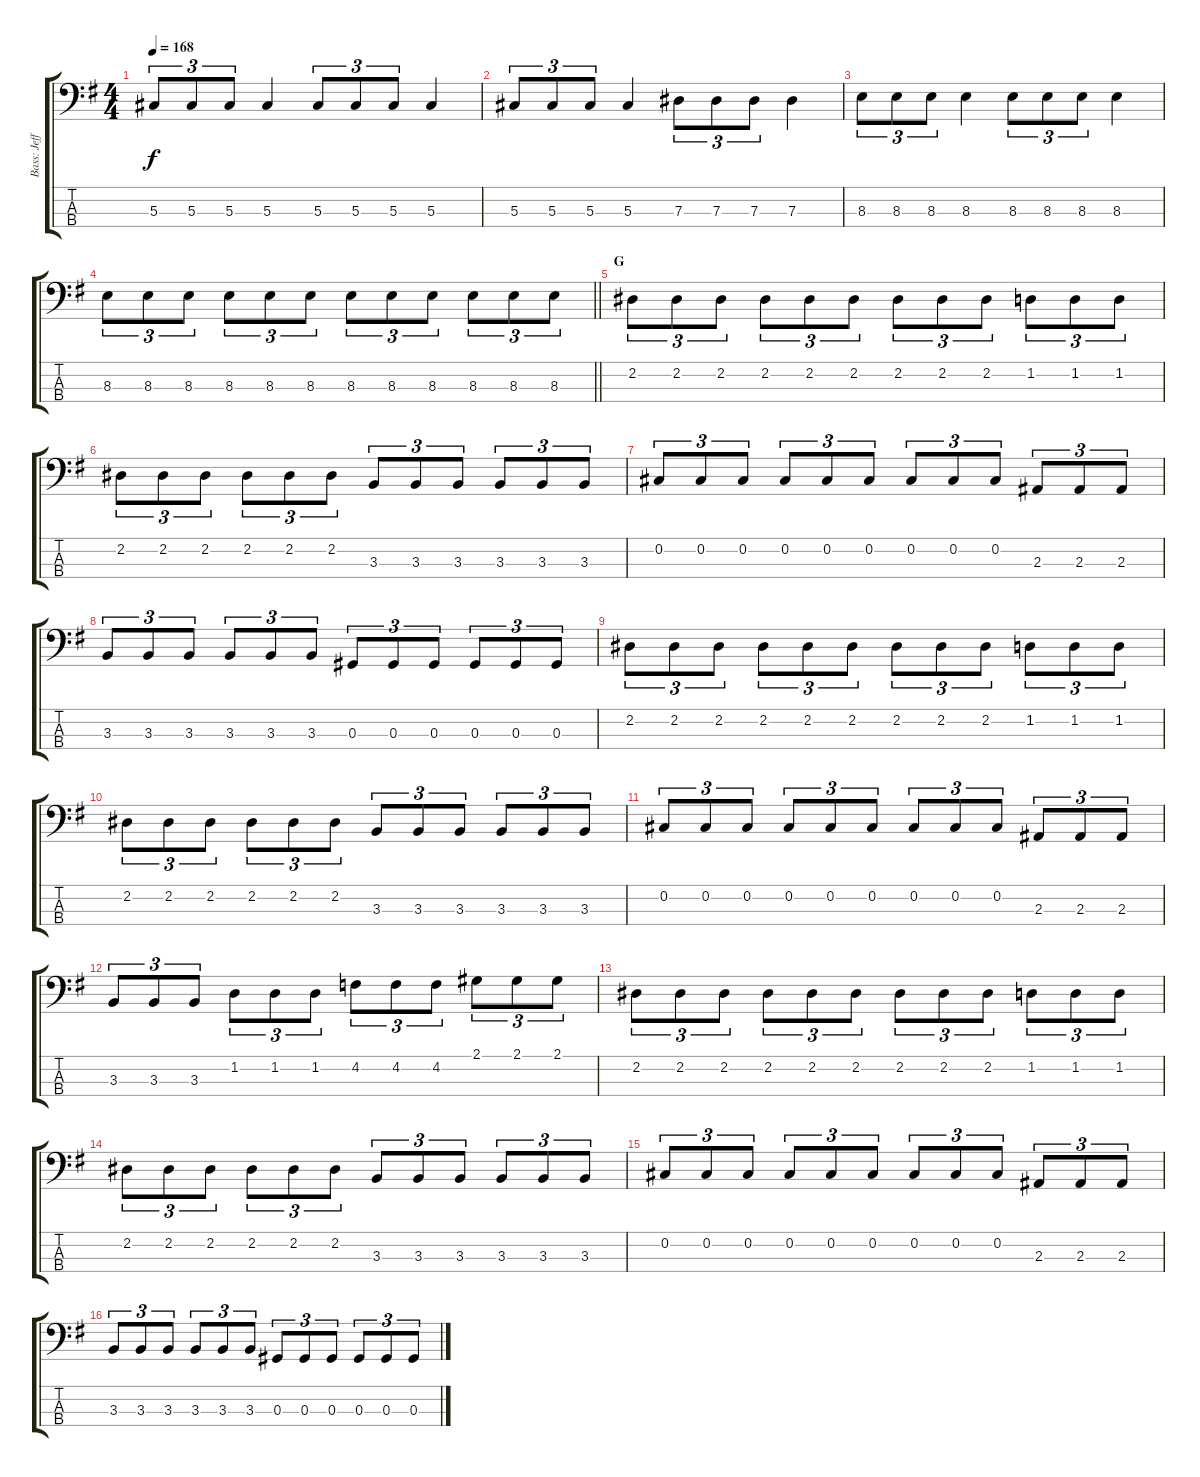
\track ("Bass: Jeff" "Bass: Jeff") {instrument electricbassfinger}
\staff {score tabs}
\tuning (Gb2 Db2 Ab1 Eb1) {hide}
\ts (4 4)
\tempo 168
\clef f4
\ks g
5.3.8{tu (3 2) dy f} 5.3.8{tu (3 2)} 5.3.8{tu (3 2)} 5.3.4 5.3.8{tu (3 2)} 5.3.8{tu (3 2)} 5.3.8{tu (3 2)} 5.3.4 |
5.3.8{tu (3 2)} 5.3.8{tu (3 2)} 5.3.8{tu (3 2)} 5.3.4 7.3.8{tu (3 2)} 7.3.8{tu (3 2)} 7.3.8{tu (3 2)} 7.3.4 |
8.3.8{tu (3 2)} 8.3.8{tu (3 2)} 8.3.8{tu (3 2)} 8.3.4 8.3.8{tu (3 2)} 8.3.8{tu (3 2)} 8.3.8{tu (3 2)} 8.3.4 |
\barLineRight lightlight
8.3.8{tu (3 2)} 8.3.8{tu (3 2)} 8.3.8{tu (3 2)} 8.3.8{tu (3 2)} 8.3.8{tu (3 2)} 8.3.8{tu (3 2)} 8.3.8{tu (3 2)} 8.3.8{tu (3 2)} 8.3.8{tu (3 2)} 8.3.8{tu (3 2)} 8.3.8{tu (3 2)} 8.3.8{tu (3 2)} |
\section ("" "G")
2.2.8{tu (3 2)} 2.2.8{tu (3 2)} 2.2.8{tu (3 2)} 2.2.8{tu (3 2)} 2.2.8{tu (3 2)} 2.2.8{tu (3 2)} 2.2.8{tu (3 2)} 2.2.8{tu (3 2)} 2.2.8{tu (3 2)} 1.2.8{tu (3 2)} 1.2.8{tu (3 2)} 1.2.8{tu (3 2)} |
2.2.8{tu (3 2)} 2.2.8{tu (3 2)} 2.2.8{tu (3 2)} 2.2.8{tu (3 2)} 2.2.8{tu (3 2)} 2.2.8{tu (3 2)} 3.3.8{tu (3 2)} 3.3.8{tu (3 2)} 3.3.8{tu (3 2)} 3.3.8{tu (3 2)} 3.3.8{tu (3 2)} 3.3.8{tu (3 2)} |
0.2.8{tu (3 2)} 0.2.8{tu (3 2)} 0.2.8{tu (3 2)} 0.2.8{tu (3 2)} 0.2.8{tu (3 2)} 0.2.8{tu (3 2)} 0.2.8{tu (3 2)} 0.2.8{tu (3 2)} 0.2.8{tu (3 2)} 2.3.8{tu (3 2)} 2.3.8{tu (3 2)} 2.3.8{tu (3 2)} |
3.3.8{tu (3 2)} 3.3.8{tu (3 2)} 3.3.8{tu (3 2)} 3.3.8{tu (3 2)} 3.3.8{tu (3 2)} 3.3.8{tu (3 2)} 0.3.8{tu (3 2)} 0.3.8{tu (3 2)} 0.3.8{tu (3 2)} 0.3.8{tu (3 2)} 0.3.8{tu (3 2)} 0.3.8{tu (3 2)} |
2.2.8{tu (3 2)} 2.2.8{tu (3 2)} 2.2.8{tu (3 2)} 2.2.8{tu (3 2)} 2.2.8{tu (3 2)} 2.2.8{tu (3 2)} 2.2.8{tu (3 2)} 2.2.8{tu (3 2)} 2.2.8{tu (3 2)} 1.2.8{tu (3 2)} 1.2.8{tu (3 2)} 1.2.8{tu (3 2)} |
2.2.8{tu (3 2)} 2.2.8{tu (3 2)} 2.2.8{tu (3 2)} 2.2.8{tu (3 2)} 2.2.8{tu (3 2)} 2.2.8{tu (3 2)} 3.3.8{tu (3 2)} 3.3.8{tu (3 2)} 3.3.8{tu (3 2)} 3.3.8{tu (3 2)} 3.3.8{tu (3 2)} 3.3.8{tu (3 2)} |
0.2.8{tu (3 2)} 0.2.8{tu (3 2)} 0.2.8{tu (3 2)} 0.2.8{tu (3 2)} 0.2.8{tu (3 2)} 0.2.8{tu (3 2)} 0.2.8{tu (3 2)} 0.2.8{tu (3 2)} 0.2.8{tu (3 2)} 2.3.8{tu (3 2)} 2.3.8{tu (3 2)} 2.3.8{tu (3 2)} |
3.3.8{tu (3 2)} 3.3.8{tu (3 2)} 3.3.8{tu (3 2)} 1.2.8{tu (3 2)} 1.2.8{tu (3 2)} 1.2.8{tu (3 2)} 4.2.8{tu (3 2)} 4.2.8{tu (3 2)} 4.2.8{tu (3 2)} 2.1.8{tu (3 2)} 2.1.8{tu (3 2)} 2.1.8{tu (3 2)} |
2.2.8{tu (3 2)} 2.2.8{tu (3 2)} 2.2.8{tu (3 2)} 2.2.8{tu (3 2)} 2.2.8{tu (3 2)} 2.2.8{tu (3 2)} 2.2.8{tu (3 2)} 2.2.8{tu (3 2)} 2.2.8{tu (3 2)} 1.2.8{tu (3 2)} 1.2.8{tu (3 2)} 1.2.8{tu (3 2)} |
2.2.8{tu (3 2)} 2.2.8{tu (3 2)} 2.2.8{tu (3 2)} 2.2.8{tu (3 2)} 2.2.8{tu (3 2)} 2.2.8{tu (3 2)} 3.3.8{tu (3 2)} 3.3.8{tu (3 2)} 3.3.8{tu (3 2)} 3.3.8{tu (3 2)} 3.3.8{tu (3 2)} 3.3.8{tu (3 2)} |
0.2.8{tu (3 2)} 0.2.8{tu (3 2)} 0.2.8{tu (3 2)} 0.2.8{tu (3 2)} 0.2.8{tu (3 2)} 0.2.8{tu (3 2)} 0.2.8{tu (3 2)} 0.2.8{tu (3 2)} 0.2.8{tu (3 2)} 2.3.8{tu (3 2)} 2.3.8{tu (3 2)} 2.3.8{tu (3 2)} |
3.3.8{tu (3 2)} 3.3.8{tu (3 2)} 3.3.8{tu (3 2)} 3.3.8{tu (3 2)} 3.3.8{tu (3 2)} 3.3.8{tu (3 2)} 0.3.8{tu (3 2)} 0.3.8{tu (3 2)} 0.3.8{tu (3 2)} 0.3.8{tu (3 2)} 0.3.8{tu (3 2)} 0.3.8{tu (3 2)}
